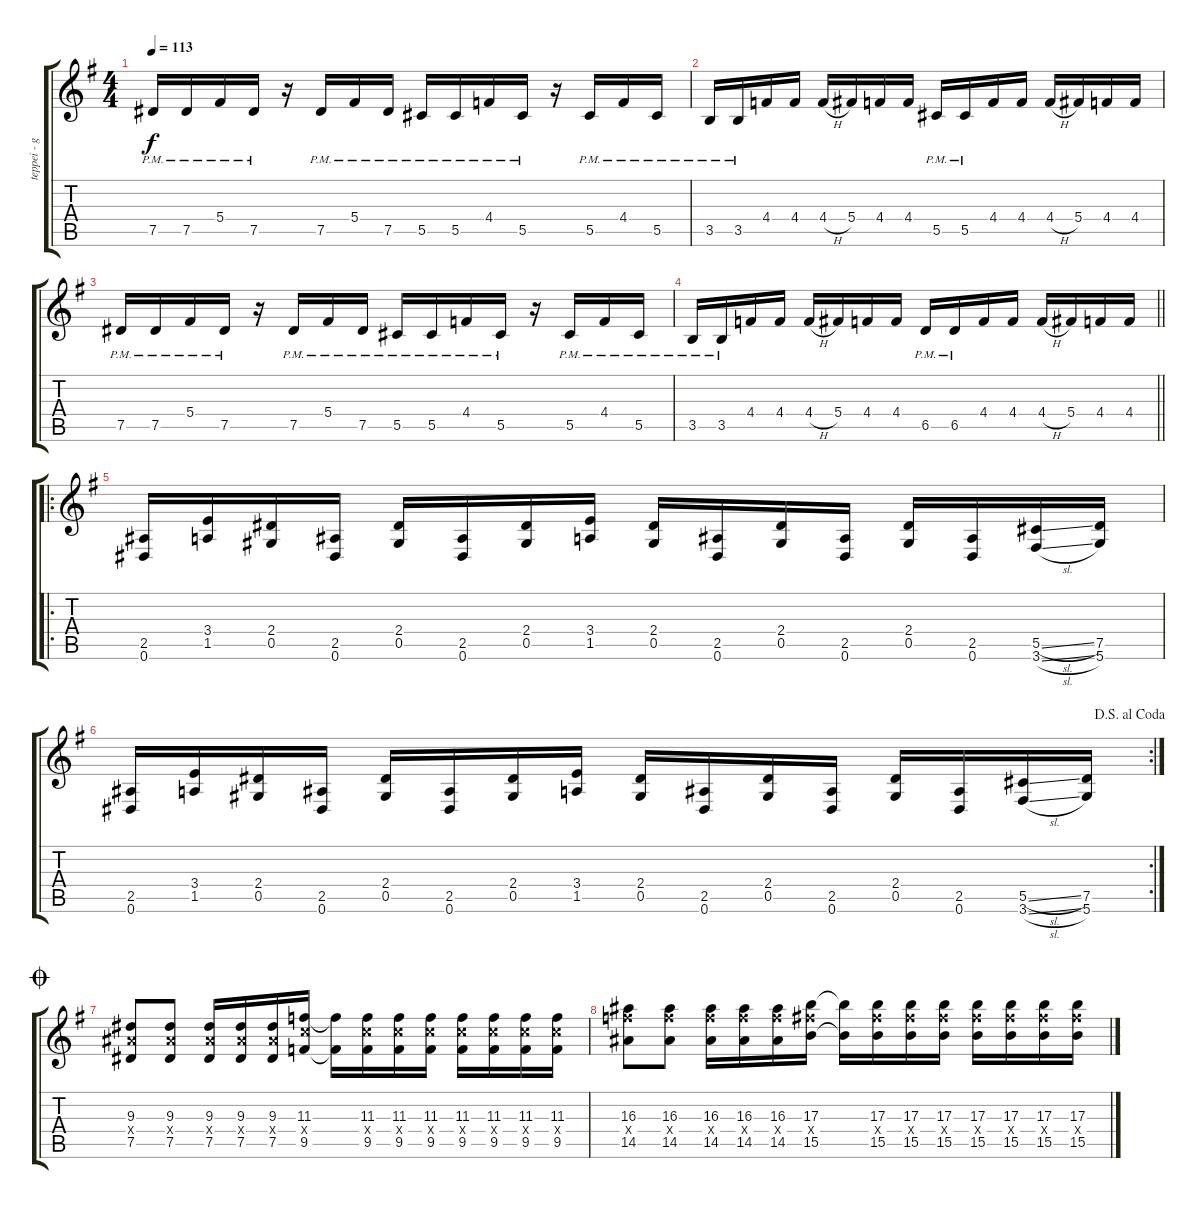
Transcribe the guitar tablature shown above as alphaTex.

\track ("teppei - guitar 1" "teppei - g") {instrument distortionguitar}
\staff {score tabs}
\tuning (Eb4 Bb3 Gb3 Db3 Ab2 Eb2) {hide}
\ts (4 4)
\tempo 113
\clef g2
\ks g
7.5{pm}.16{dy f} 7.5{pm}.16 5.4{pm}.16 7.5{pm}.16 r.16 7.5{pm}.16 5.4{pm}.16 7.5{pm}.16 5.5{pm}.16 5.5{pm}.16 4.4{pm}.16 5.5{pm}.16 r.16 5.5{pm}.16 4.4{pm}.16 5.5{pm}.16 |
3.5{pm}.16 3.5{pm}.16 4.4.16 4.4.16 4.4{h}.16 5.4.16 4.4.16 4.4.16 5.5{pm}.16 5.5{pm}.16 4.4.16 4.4.16 4.4{h}.16 5.4.16 4.4.16 4.4.16 |
7.5{pm}.16 7.5{pm}.16 5.4{pm}.16 7.5{pm}.16 r.16 7.5{pm}.16 5.4{pm}.16 7.5{pm}.16 5.5{pm}.16 5.5{pm}.16 4.4{pm}.16 5.5{pm}.16 r.16 5.5{pm}.16 4.4{pm}.16 5.5{pm}.16 |
\barLineRight lightlight
3.5{pm}.16 3.5{pm}.16 4.4.16 4.4.16 4.4{h}.16 5.4.16 4.4.16 4.4.16 6.5{pm}.16 6.5{pm}.16 4.4.16 4.4.16 4.4{h}.16 5.4.16 4.4.16 4.4.16 |
\ro
(2.5 0.6).16 (3.4 1.5).16 (2.4 0.5).16 (2.5 0.6).16 (2.4 0.5).16 (2.5 0.6).16 (2.4 0.5).16 (3.4 1.5).16 (2.4 0.5).16 (2.5 0.6).16 (2.4 0.5).16 (2.5 0.6).16 (2.4 0.5).16 (2.5 0.6).16 (5.5{sl} 3.6{sl}).16 (7.5 5.6).16 |
\rc 2
\jump dalsegnoalcoda
(2.5 0.6).16 (3.4 1.5).16 (2.4 0.5).16 (2.5 0.6).16 (2.4 0.5).16 (2.5 0.6).16 (2.4 0.5).16 (3.4 1.5).16 (2.4 0.5).16 (2.5 0.6).16 (2.4 0.5).16 (2.5 0.6).16 (2.4 0.5).16 (2.5 0.6).16 (5.5{sl} 3.6{sl}).16 (7.5 5.6).16 |
\jump coda
(9.3 9.4{x} 7.5).8 (9.3 9.4{x} 7.5).8 (9.3 9.4{x} 7.5).16 (9.3 9.4{x} 7.5).16 (9.3 9.4{x} 7.5).16 (11.3 11.4{x} 9.5).16 (11.3{t} 9.5{t}).16 (11.3 11.4{x} 9.5).16 (11.3 11.4{x} 9.5).16 (11.3 11.4{x} 9.5).16 (11.3 11.4{x} 9.5).16 (11.3 11.4{x} 9.5).16 (11.3 11.4{x} 9.5).16 (11.3 11.4{x} 9.5).16 |
(16.3 16.4{x} 14.5).8 (16.3 16.4{x} 14.5).8 (16.3 16.4{x} 14.5).16 (16.3 16.4{x} 14.5).16 (16.3 16.4{x} 14.5).16 (17.3 17.4{x} 15.5).16 (17.3{t} 15.5{t}).16 (17.3 17.4{x} 15.5).16 (17.3 17.4{x} 15.5).16 (17.3 17.4{x} 15.5).16 (17.3 17.4{x} 15.5).16 (17.3 17.4{x} 15.5).16 (17.3 17.4{x} 15.5).16 (17.3 17.4{x} 15.5).16
